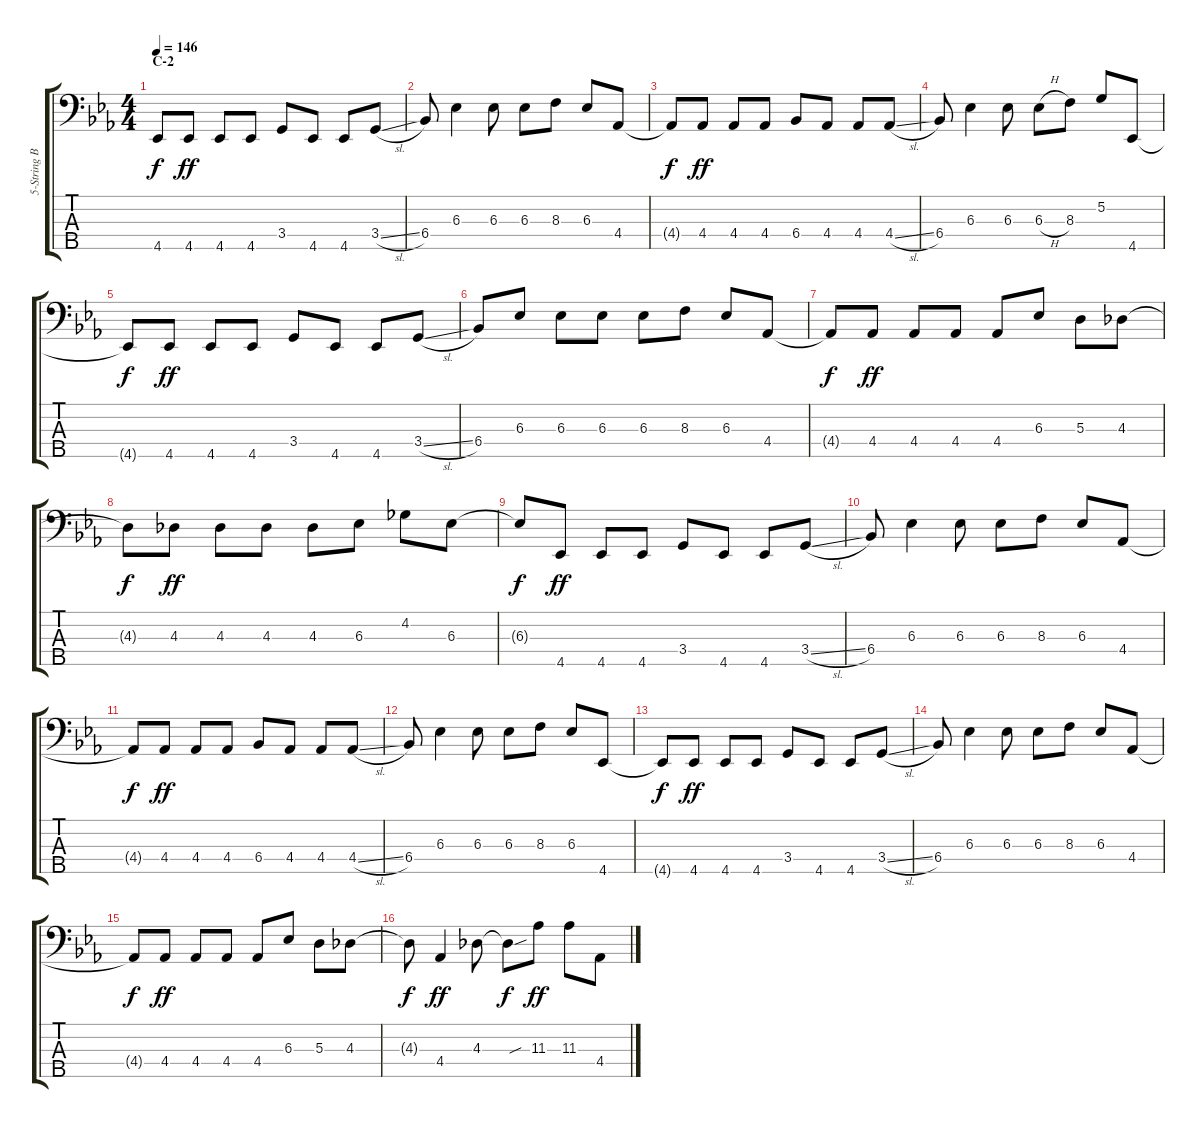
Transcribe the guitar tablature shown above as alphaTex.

\track ("5-String Bass" "5-String B") {instrument electricbasspick}
\staff {score tabs}
\tuning (G2 D2 A1 E1 B0) {hide}
\ts (4 4)
\section ("" "C-2")
\tempo 146
\clef f4
\ks eb
4.5{t}.8{dy f} 4.5.8{dy ff} 4.5.8 4.5.8 3.4.8 4.5.8 4.5.8 3.4{sl}.8 |
6.4.8 6.3.4 6.3.8 6.3.8 8.3.8 6.3.8 4.4.8 |
4.4{t}.8{dy f} 4.4.8{dy ff} 4.4.8 4.4.8 6.4.8 4.4.8 4.4.8 4.4{sl}.8 |
6.4.8 6.3.4 6.3.8 6.3{h}.8 8.3.8 5.2.8 4.5.8 |
4.5{t}.8{dy f} 4.5.8{dy ff} 4.5.8 4.5.8 3.4.8 4.5.8 4.5.8 3.4{sl}.8 |
6.4.8 6.3.8 6.3.8 6.3.8 6.3.8 8.3.8 6.3.8 4.4.8 |
4.4{t}.8{dy f} 4.4.8{dy ff} 4.4.8 4.4.8 4.4.8 6.3.8 5.3.8 4.3.8 |
4.3{t}.8{dy f} 4.3.8{dy ff} 4.3.8 4.3.8 4.3.8 6.3.8 4.2.8 6.3.8 |
6.3{t}.8{dy f} 4.5.8{dy ff} 4.5.8 4.5.8 3.4.8 4.5.8 4.5.8 3.4{sl}.8 |
6.4.8 6.3.4 6.3.8 6.3.8 8.3.8 6.3.8 4.4.8 |
4.4{t}.8{dy f} 4.4.8{dy ff} 4.4.8 4.4.8 6.4.8 4.4.8 4.4.8 4.4{sl}.8 |
6.4.8 6.3.4 6.3.8 6.3.8 8.3.8 6.3.8 4.5.8 |
4.5{t}.8{dy f} 4.5.8{dy ff} 4.5.8 4.5.8 3.4.8 4.5.8 4.5.8 3.4{sl}.8 |
6.4.8 6.3.4 6.3.8 6.3.8 8.3.8 6.3.8 4.4.8 |
4.4{t}.8{dy f} 4.4.8{dy ff} 4.4.8 4.4.8 4.4.8 6.3.8 5.3.8 4.3.8 |
4.3{t}.8{dy f} 4.4.4{dy ff} 4.3.8 4.3{sou t}.8{dy f} 11.3.8{dy ff} 11.3.8 4.4.8
